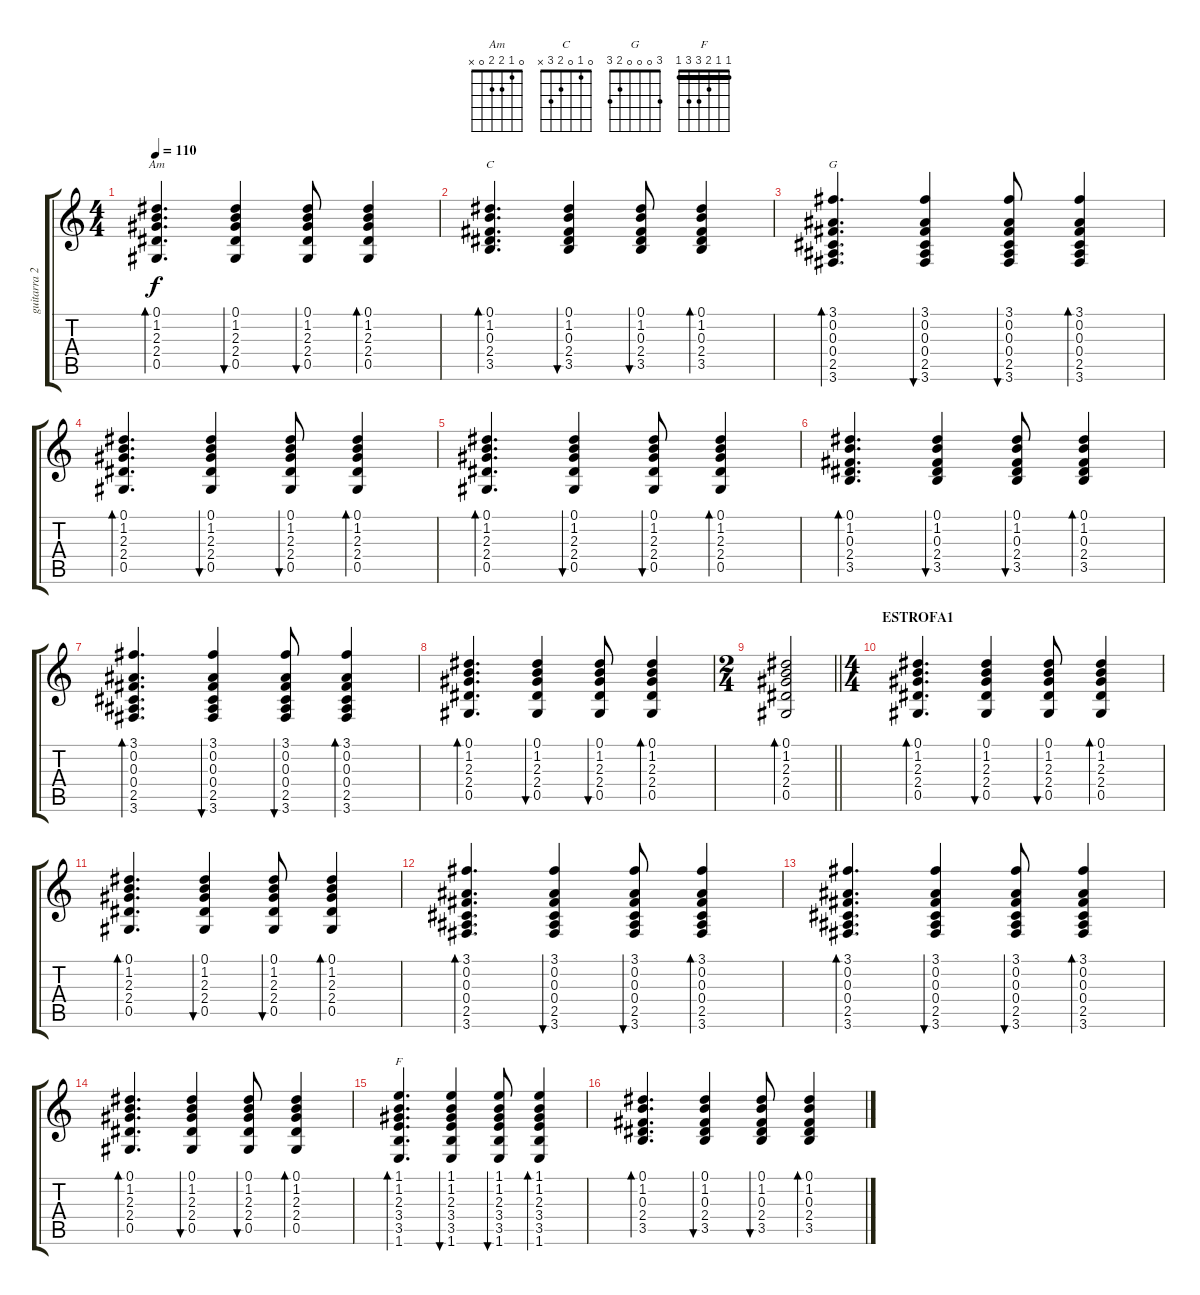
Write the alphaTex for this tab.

\track ("guitarra 2" "guitarra 2") {instrument acousticguitarsteel}
\staff {score tabs}
\tuning (Eb4 Bb3 Gb3 Db3 Ab2 Eb2) {hide}
\chord ("Am" 0 1 2 2 0 x)
\chord ("C" 0 1 0 2 3 x)
\chord ("G" 3 0 0 0 2 3)
\chord ("F" 1 1 2 3 3 1) {barre 1}
\ts (4 4)
\tempo 110
\clef g2
\ks c
(0.1 1.2 2.3 2.4 0.5).4{d bd 60 ch "Am" dy f} (0.1 1.2 2.3 2.4 0.5).4{bu 60} (0.1 1.2 2.3 2.4 0.5).8{bu 60} (0.1 1.2 2.3 2.4 0.5).4{bd 60} |
(0.1 1.2 0.3 2.4 3.5).4{d bd 60 ch "C"} (0.1 1.2 0.3 2.4 3.5).4{bu 60} (0.1 1.2 0.3 2.4 3.5).8{bu 60} (0.1 1.2 0.3 2.4 3.5).4{bd 60} |
(3.1 0.2 0.3 0.4 2.5 3.6).4{d bd 60 ch "G"} (3.1 0.2 0.3 0.4 2.5 3.6).4{bu 60} (3.1 0.2 0.3 0.4 2.5 3.6).8{bu 60} (3.1 0.2 0.3 0.4 2.5 3.6).4{bd 60} |
(0.1 1.2 2.3 2.4 0.5).4{d bd 60} (0.1 1.2 2.3 2.4 0.5).4{bu 60} (0.1 1.2 2.3 2.4 0.5).8{bu 60} (0.1 1.2 2.3 2.4 0.5).4{bd 60} |
(0.1 1.2 2.3 2.4 0.5).4{d bd 60 volume 8} (0.1 1.2 2.3 2.4 0.5).4{bu 60} (0.1 1.2 2.3 2.4 0.5).8{bu 60} (0.1 1.2 2.3 2.4 0.5).4{bd 60} |
(0.1 1.2 0.3 2.4 3.5).4{d bd 60} (0.1 1.2 0.3 2.4 3.5).4{bu 60} (0.1 1.2 0.3 2.4 3.5).8{bu 60} (0.1 1.2 0.3 2.4 3.5).4{bd 60} |
(3.1 0.2 0.3 0.4 2.5 3.6).4{d bd 60} (3.1 0.2 0.3 0.4 2.5 3.6).4{bu 60} (3.1 0.2 0.3 0.4 2.5 3.6).8{bu 60} (3.1 0.2 0.3 0.4 2.5 3.6).4{bd 60} |
(0.1 1.2 2.3 2.4 0.5).4{d bd 60} (0.1 1.2 2.3 2.4 0.5).4{bu 60} (0.1 1.2 2.3 2.4 0.5).8{bu 60} (0.1 1.2 2.3 2.4 0.5).4{bd 60} |
\ts (2 4)
\barLineRight lightlight
(0.1 1.2 2.3 2.4 0.5).2{bd 60} |
\ts (4 4)
\section ("" "ESTROFA1")
(0.1 1.2 2.3 2.4 0.5).4{d bd 60} (0.1 1.2 2.3 2.4 0.5).4{bu 60} (0.1 1.2 2.3 2.4 0.5).8{bu 60} (0.1 1.2 2.3 2.4 0.5).4{bd 60} |
(0.1 1.2 2.3 2.4 0.5).4{d bd 60} (0.1 1.2 2.3 2.4 0.5).4{bu 60} (0.1 1.2 2.3 2.4 0.5).8{bu 60} (0.1 1.2 2.3 2.4 0.5).4{bd 60} |
(3.1 0.2 0.3 0.4 2.5 3.6).4{d bd 60} (3.1 0.2 0.3 0.4 2.5 3.6).4{bu 60} (3.1 0.2 0.3 0.4 2.5 3.6).8{bu 60} (3.1 0.2 0.3 0.4 2.5 3.6).4{bd 60} |
(3.1 0.2 0.3 0.4 2.5 3.6).4{d bd 60} (3.1 0.2 0.3 0.4 2.5 3.6).4{bu 60} (3.1 0.2 0.3 0.4 2.5 3.6).8{bu 60} (3.1 0.2 0.3 0.4 2.5 3.6).4{bd 60} |
(0.1 1.2 2.3 2.4 0.5).4{d bd 60} (0.1 1.2 2.3 2.4 0.5).4{bu 60} (0.1 1.2 2.3 2.4 0.5).8{bu 60} (0.1 1.2 2.3 2.4 0.5).4{bd 60} |
(1.1 1.2 2.3 3.4 3.5 1.6).4{d bd 60 ch "F"} (1.1 1.2 2.3 3.4 3.5 1.6).4{bu 60} (1.1 1.2 2.3 3.4 3.5 1.6).8{bu 60} (1.1 1.2 2.3 3.4 3.5 1.6).4{bd 60} |
(0.1 1.2 0.3 2.4 3.5).4{d bd 60} (0.1 1.2 0.3 2.4 3.5).4{bu 60} (0.1 1.2 0.3 2.4 3.5).8{bu 60} (0.1 1.2 0.3 2.4 3.5).4{bd 60}
